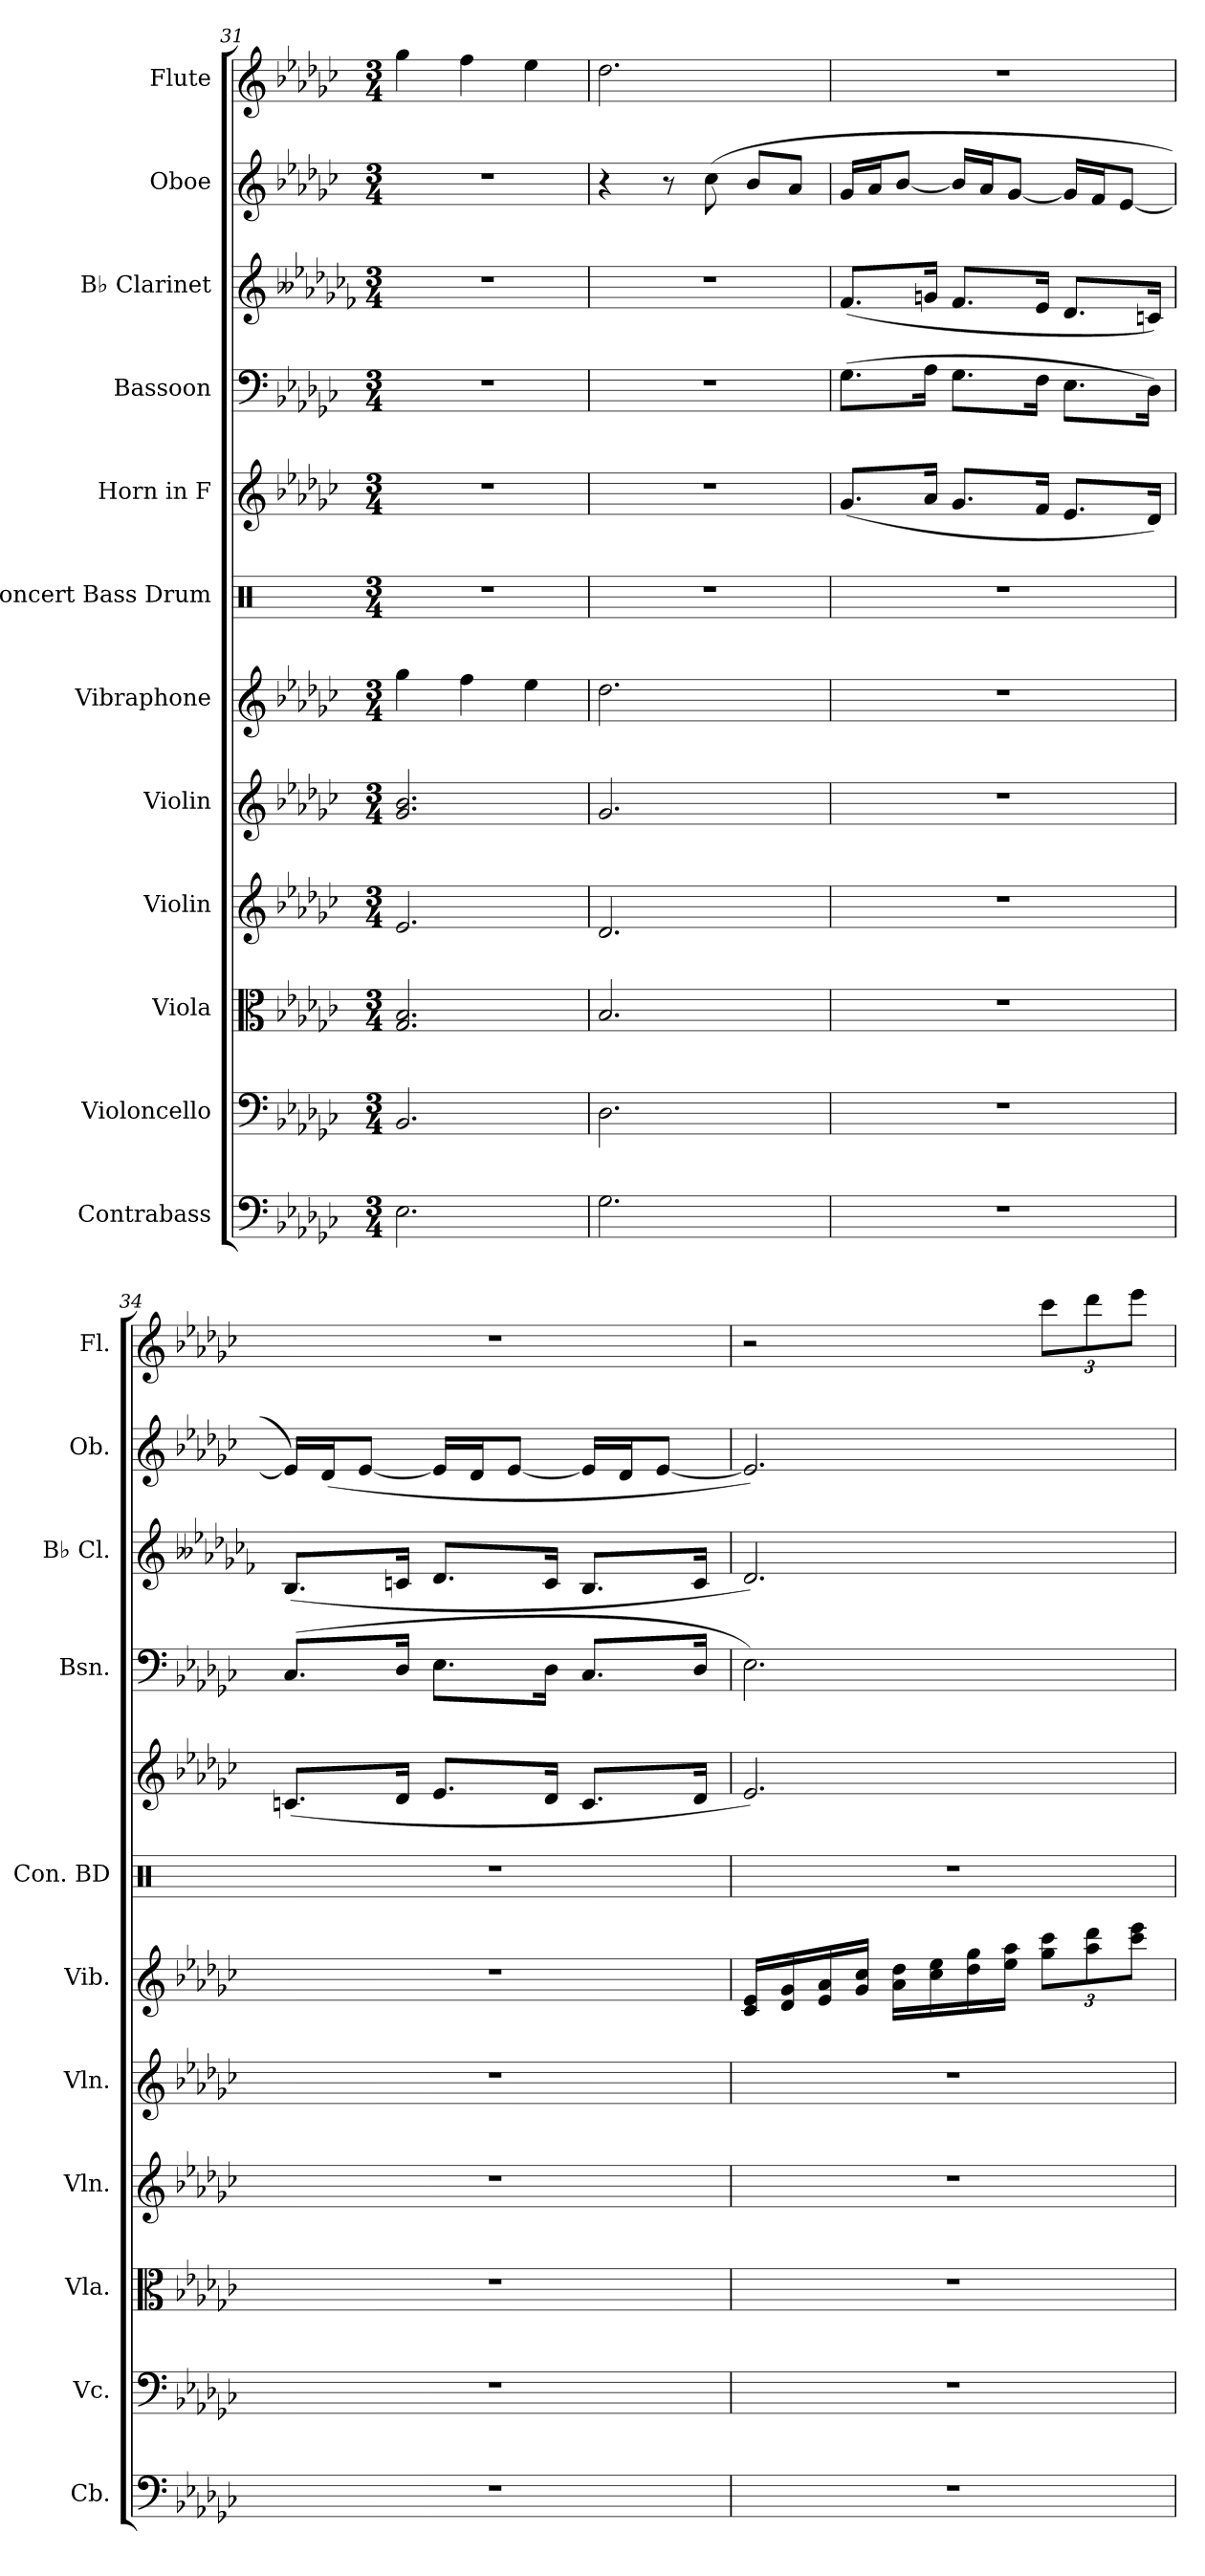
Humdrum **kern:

**kern	**kern	**kern	**kern	**kern	**kern	**kern	**kern	**kern	**kern	**kern	**kern
*part12	*part11	*part10	*part9	*part8	*part7	*part6	*part5	*part4	*part3	*part2	*part1
*staff12	*staff11	*staff10	*staff9	*staff8	*staff7	*staff6	*staff5	*staff4	*staff3	*staff2	*staff1
*I"Contrabass	*I"Violoncello	*I"Viola	*I"Violin	*I"Violin	*I"Vibraphone	*I"Concert Bass Drum	*I"Horn in F	*I"Bassoon	*I"B♭ Clarinet	*I"Oboe	*I"Flute
*I'Cb.	*I'Vc.	*I'Vla.	*I'Vln.	*I'Vln.	*I'Vib.	*I'Con. BD	*	*I'Bsn.	*I'B♭ Cl.	*I'Ob.	*I'Fl.
*clefF4	*clefF4	*clefC3	*clefG2	*clefG2	*clefG2	*clefX	*clefG2	*clefF4	*clefG2	*clefG2	*clefG2
*ITrd7c12	*	*	*	*	*	*	*ITrd4c7	*	*ITrd1c2	*	*
*k[b-e-a-d-g-c-]	*k[b-e-a-d-g-c-]	*k[b-e-a-d-g-c-]	*k[b-e-a-d-g-c-]	*k[b-e-a-d-g-c-]	*k[b-e-a-d-g-c-]	*k[]	*k[b-e-a-d-g-c-f-]	*k[b-e-a-d-g-c-]	*k[b--e-a-d-g-c-f-]	*k[b-e-a-d-g-c-]	*k[b-e-a-d-g-c-]
*M3/4	*M3/4	*M3/4	*M3/4	*M3/4	*M3/4	*M3/4	*M3/4	*M3/4	*M3/4	*M3/4	*M3/4
=31	=31	=31	=31	=31	=31	=31	=31	=31	=31	=31	=31
2.EE-\	2.BB-/	2.G-/ 2.B-/	2.e-/	2.g-/ 2.b-/	4gg-\	2.r	2.r	2.r	2.r	2.r	4gg-\
.	.	.	.	.	4ff\	.	.	.	.	.	4ff\
.	.	.	.	.	4ee-\	.	.	.	.	.	4ee-\
=32	=32	=32	=32	=32	=32	=32	=32	=32	=32	=32	=32
2.GG-\	2.D-\	2.B-/	2.d-/	2.g-/	2.dd-\	2.r	2.r	2.r	2.r	4r	2.dd-\
.	.	.	.	.	.	.	.	.	.	8r	.
.	.	.	.	.	.	.	.	.	.	(>8cc-\	.
.	.	.	.	.	.	.	.	.	.	8b-/L	.
.	.	.	.	.	.	.	.	.	.	8a-/J	.
=33	=33	=33	=33	=33	=33	=33	=33	=33	=33	=33	=33
2.r	2.r	2.r	2.r	2.r	2.r	2.r	(<8.c-/L	(>8.G-\L	(<8.e-/L	16g-/LL	2.r
.	.	.	.	.	.	.	.	.	.	16a-/J	.
.	.	.	.	.	.	.	.	.	.	[8b-/J	.
.	.	.	.	.	.	.	16d-/Jk	16A-\Jk	16fn/Jk	.	.
.	.	.	.	.	.	.	8.c-/L	8.G-\L	8.e-/L	16b-/LL]	.
.	.	.	.	.	.	.	.	.	.	16a-/J	.
.	.	.	.	.	.	.	.	.	.	[8g-/J	.
.	.	.	.	.	.	.	16B-/Jk	16F\Jk	16d-/Jk	.	.
.	.	.	.	.	.	.	8.A-/L	8.E-\L	8.c-/L	16g-/LL]	.
.	.	.	.	.	.	.	.	.	.	16f/J	.
.	.	.	.	.	.	.	.	.	.	[8e-/J	.
.	.	.	.	.	.	.	16G-/Jk)	16D-\Jk)	16B-X/Jk)	.	.
!!LO:PB:g=z
=34	=34	=34	=34	=34	=34	=34	=34	=34	=34	=34	=34
2.r	2.r	2.r	2.r	2.r	2.r	2.r	(<8.Fn/L	(>8.C-/L	(<8.A-/L	16e-/LL])	2.r
.	.	.	.	.	.	.	.	.	.	(<16d-/J	.
.	.	.	.	.	.	.	.	.	.	[8e-/J	.
.	.	.	.	.	.	.	16G-/Jk	16D-/Jk	16B-X/Jk	.	.
.	.	.	.	.	.	.	8.A-/L	8.E-\L	8.c-/L	16e-/LL]	.
.	.	.	.	.	.	.	.	.	.	16d-/J	.
.	.	.	.	.	.	.	.	.	.	[8e-/J	.
.	.	.	.	.	.	.	16G-/Jk	16D-\Jk	16B-/Jk	.	.
.	.	.	.	.	.	.	8.F/L	8.C-/L	8.A-/L	16e-/LL]	.
.	.	.	.	.	.	.	.	.	.	16d-/J	.
.	.	.	.	.	.	.	.	.	.	[8e-/J	.
.	.	.	.	.	.	.	16G-/Jk	16D-/Jk	16B-/Jk	.	.
=35	=35	=35	=35	=35	=35	=35	=35	=35	=35	=35	=35
2.r	2.r	2.r	2.r	2.r	16c-/ 16e-/LL	2.r	2.A-/)	2.E-\)	2.c-/)	2.e-/])	2r
.	.	.	.	.	16d-/ 16g-/	.	.	.	.	.	.
.	.	.	.	.	16e-/ 16a-/	.	.	.	.	.	.
.	.	.	.	.	16g-/ 16cc-/JJ	.	.	.	.	.	.
.	.	.	.	.	16a-\ 16dd-\LL	.	.	.	.	.	.
.	.	.	.	.	16cc-\ 16ee-\	.	.	.	.	.	.
.	.	.	.	.	16dd-\ 16gg-\	.	.	.	.	.	.
.	.	.	.	.	16ee-\ 16aa-\JJ	.	.	.	.	.	.
*	*	*	*	*	*Xbrackettup	*	*	*	*	*	*Xbrackettup
.	.	.	.	.	12gg-\ 12ccc-\L	.	.	.	.	.	12ccc-\L
.	.	.	.	.	12aa-\ 12ddd-\	.	.	.	.	.	12ddd-\
.	.	.	.	.	12ccc-\ 12eee-\J	.	.	.	.	.	12eee-\J
=	=	=	=	=	=	=	=	=	=	=	=
*-	*-	*-	*-	*-	*-	*-	*-	*-	*-	*-	*-
